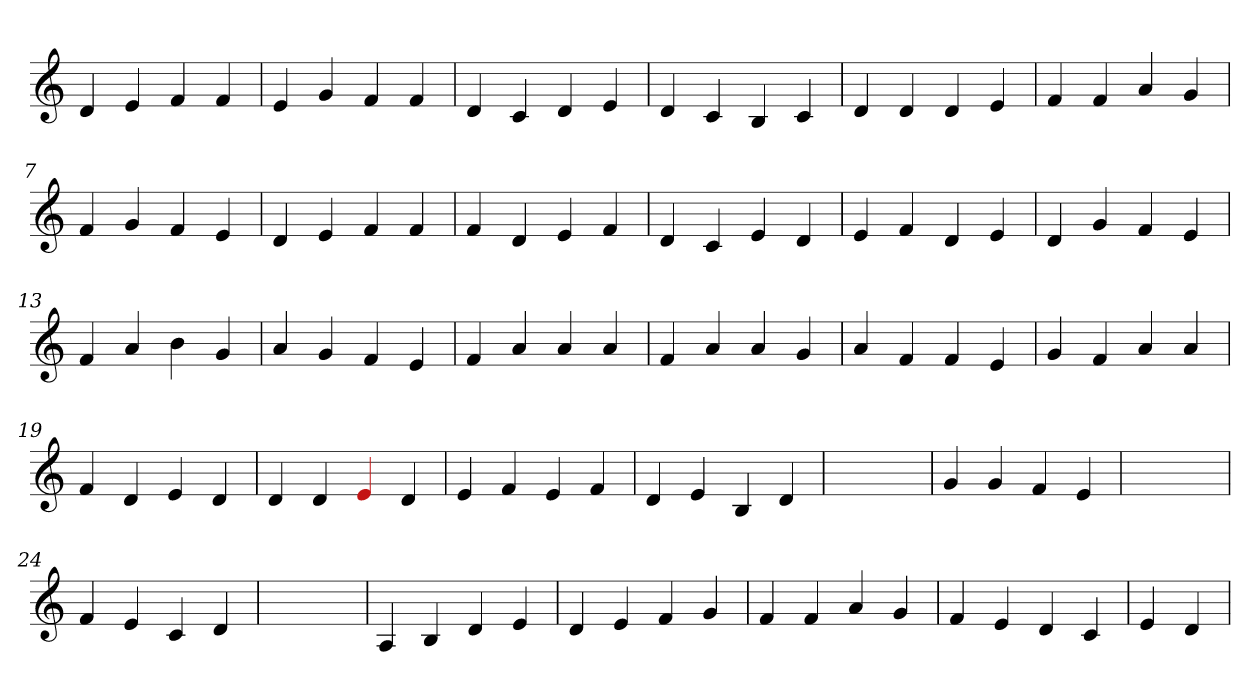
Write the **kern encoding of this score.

**kern
*part1
*staff1
*clefG2
=1
4d
4e
4f
4f
=2
4e
4g
4f
4f
=3
4d
4c
4d
4e
=4
4d
4c
4B
4c
=5
4d
4d
4d
4e
=6
4f
4f
4a
4g
=7
4f
4g
4f
4e
=8
4d
4e
4f
4f
=9
4f
4d
4e
4f
=10
4d
4c
4e
4d
=11
4e
4f
4d
4e
=12
4d
4g
4f
4e
=13
4f
4a
4b
4g
=14
4a
4g
4f
4e
=15
4f
4a
4a
4a
=16
4f
4a
4a
4g
=17
4a
4f
4f
4e
=18
4g
4f
4a
4a
=19
4f
4d
4e
4d
=20
4d
4d
4Re
4d
=21
4e
4f
4e
4f
=22
4d
4e
4B
4d
=23
1ryy
=23
4g
4g
4f
4e
=24
1ryy
=24
4f
4e
4c
4d
=25
1ryy
=25
4A
4B
4d
4e
=26
4d
4e
4f
4g
=27
4f
4f
4a
4g
=28
4f
4e
4d
4c
=29
4e
4d
=
*-
